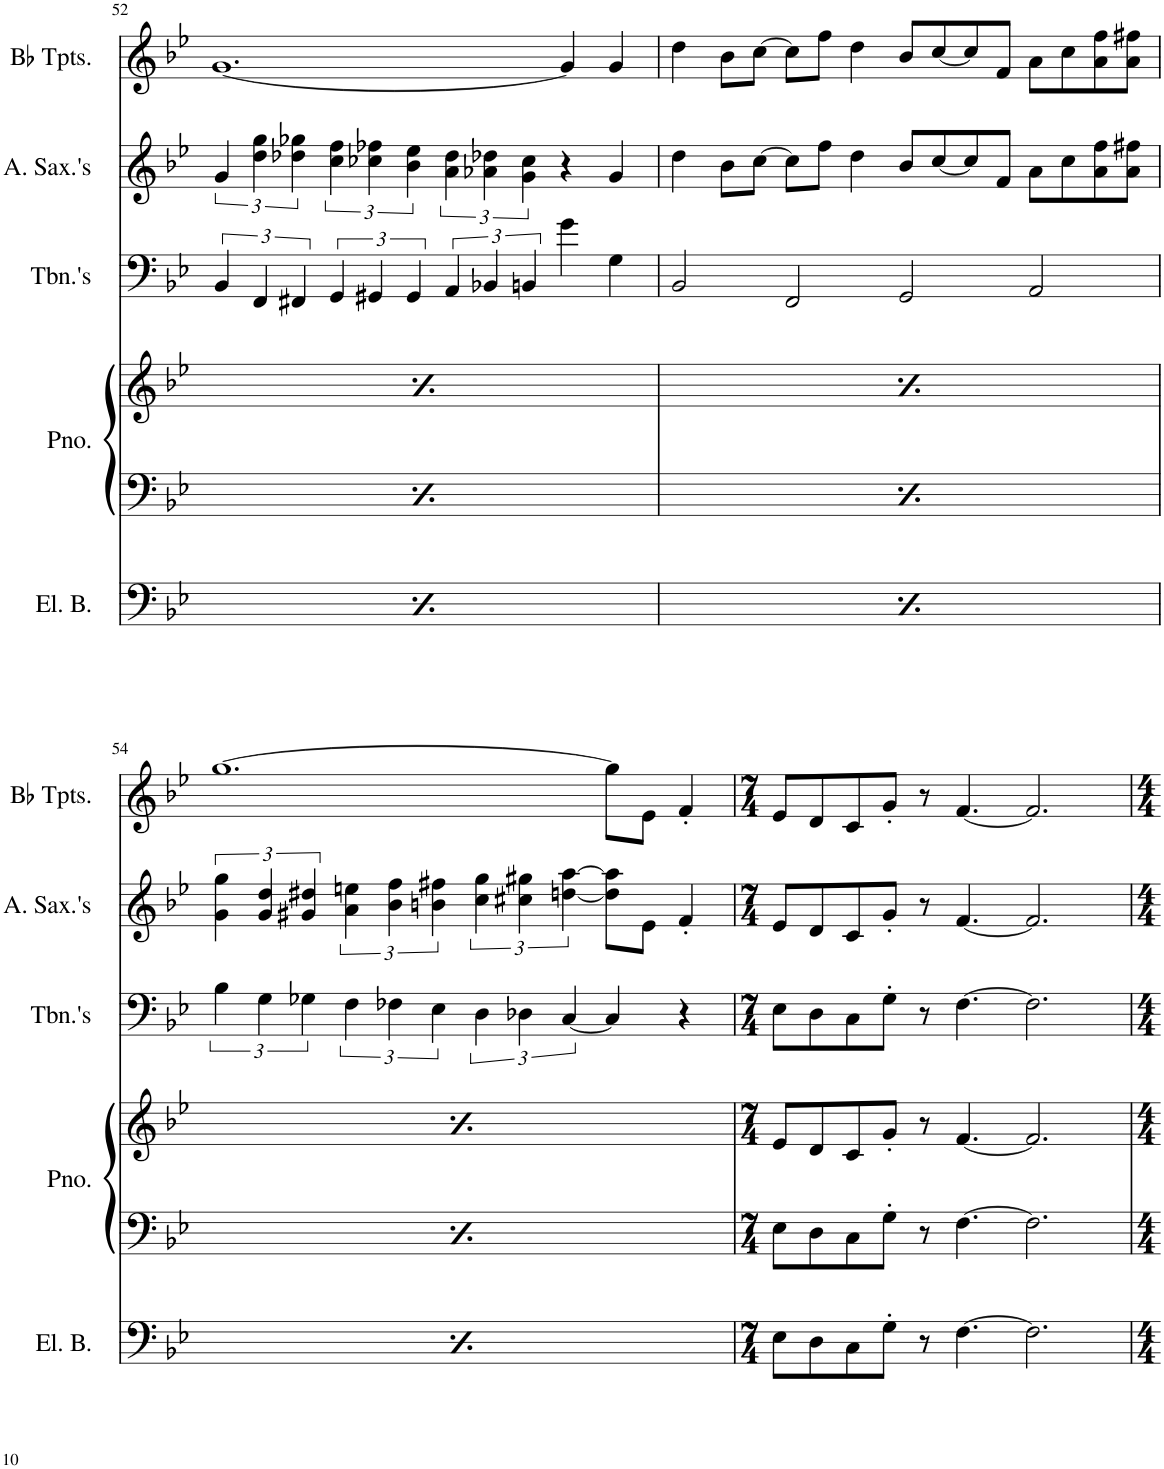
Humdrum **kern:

**kern	**kern	**kern	**kern	**kern	**kern
*part5	*part4	*part4	*part3	*part2	*part1
*staff6	*staff5	*staff4	*staff3	*staff2	*staff1
*I"Electric Bass	*I"Piano	*	*I"2 Trombones	*I"2 Alto Saxophones	*I"3 Bb Trumpets
*I'El. B.	*I'Pno.	*	*I'Tbn.'s	*I'A. Sax.'s	*I'Bb Tpts.
!!LO:PB:g=z
*clefF4	*clefF4	*clefG2	*clefF4	*clefG2	*clefG2
*Trd7c12	*	*	*	*Trd5c9	*Trd1c2
*k[b-e-]	*k[b-e-]	*k[b-e-]	*k[b-e-]	*k[b-e-]	*k[b-e-]
*M4/2	*M4/2	*M4/2	*M4/2	*M4/2	*M4/2
=52	=52	=52	=52	=52	=52
4.C/	4.CC/	4.c/ 4.e-/ 4.g/ 4.b-/	6BB-/	6g/	[1.g
.	.	.	6FF/	6dd\ 6gg\	.
.	.	.	6FF#X/	6dd-X\ 6gg-X\	.
[8F\	[8FF/	[8c/ [8f/ [8a/	.	.	.
4F\]	4FF/]	2c/] 2f/] 2a/]	6GG/	6cc\ 6ff\	.
.	.	.	6GG#X/	6cc-X\ 6ff-X\	.
8F\L	8FF/L	.	.	.	.
.	.	.	6GG#/	6b-\ 6ee-\	.
8G\J	8GG/J	.	.	.	.
4.C/	4.CC/	4.c/ 4.g/ 4.b-/ 4.dd/	6AA/	6a\ 6dd-\	.
.	.	.	6BB-X/	6a-X\ 6dd-X\	.
.	.	.	6BBn/	6g\ 6cc-\	.
[8F\	[8FF/	[8c/ [8f/ [8a/	.	.	.
4F\]	4FF/]	2c/] 2f/] 2a/]	4g\	4r	4g/]
8F\L	8FF/L	.	4G\	4g/	4g/
8G\J	8GG/J	.	.	.	.
=53	=53	=53	=53	=53	=53
4.C/	4.CC/	4.c/ 4.e-/ 4.g/ 4.b-/	2BB-/	4dd\	4dd\
.	.	.	.	8b-\L	8b-\L
[8F\	[8FF/	[8c/ [8f/ [8a/	.	[8cc\J	[8cc\J
4F\]	4FF/]	2c/] 2f/] 2a/]	2FF/	8cc\L]	8cc\L]
.	.	.	.	8ff\J	8ff\J
8F\L	8FF/L	.	.	4dd\	4dd\
8G\J	8GG/J	.	.	.	.
4.C/	4.CC/	4.c/ 4.g/ 4.b-/ 4.dd/	2GG/	8b-/L	8b-/L
.	.	.	.	[8cc/	[8cc/
.	.	.	.	8cc/]	8cc/]
[8F\	[8FF/	[8c/ [8f/ [8a/	.	8f/J	8f/J
4F\]	4FF/]	2c/] 2f/] 2a/]	2AA/	8a\L	8a\L
.	.	.	.	8cc\	8cc\
8F\L	8FF/L	.	.	8a\ 8ff\	8a\ 8ff\
8G\J	8GG/J	.	.	8a\ 8ff#X\J	8a\ 8ff#X\J
!!LO:LB:g=z
=54	=54	=54	=54	=54	=54
4.C/	4.CC/	4.c/ 4.e-/ 4.g/ 4.b-/	6B-\	6g\ 6gg\	[1.gg
.	.	.	6G\	6g/ 6dd/	.
.	.	.	6G-X\	6g#X/ 6dd#X/	.
[8F\	[8FF/	[8c/ [8f/ [8a/	.	.	.
4F\]	4FF/]	2c/] 2f/] 2a/]	6F\	6a\ 6een\	.
.	.	.	6F-X\	6b-\ 6ff\	.
8F\L	8FF/L	.	.	.	.
.	.	.	6E-\	6bn\ 6ff#X\	.
8G\J	8GG/J	.	.	.	.
4.C/	4.CC/	4.c/ 4.g/ 4.b-/ 4.dd/	6D\	6cc\ 6gg\	.
.	.	.	6D-X\	6cc#X\ 6gg#X\	.
.	.	.	[6C/	[6ddn\ [6aa\	.
[8F\	[8FF/	[8c/ [8f/ [8a/	.	.	.
4F\]	4FF/]	2c/] 2f/] 2a/]	4C/]	8dd\] 8aa\]L	8gg\L]
.	.	.	.	8e-\J	8e-\J
8F\L	8FF/L	.	4r	4f'/	4f'/
8G\J	8GG/J	.	.	.	.
=55	=55	=55	=55	=55	=55
*M7/4	*M7/4	*M7/4	*M7/4	*M7/4	*M7/4
8E-\L	8E-\L	8e-/L	8E-\L	8e-/L	8e-/L
8D\	8D\	8d/	8D\	8d/	8d/
8C\	8C\	8c/	8C\	8c/	8c/
8G'\J	8G'\J	8g'/J	8G'\J	8g'/J	8g'/J
8r	8r	8r	8r	8r	8r
[4.F\	[4.F\	[4.f/	[4.F\	[4.f/	[4.f/
2.F\]	2.F\]	2.f/]	2.F\]	2.f/]	2.f/]
=	=	=	=	=	=
*-	*-	*-	*-	*-	*-
